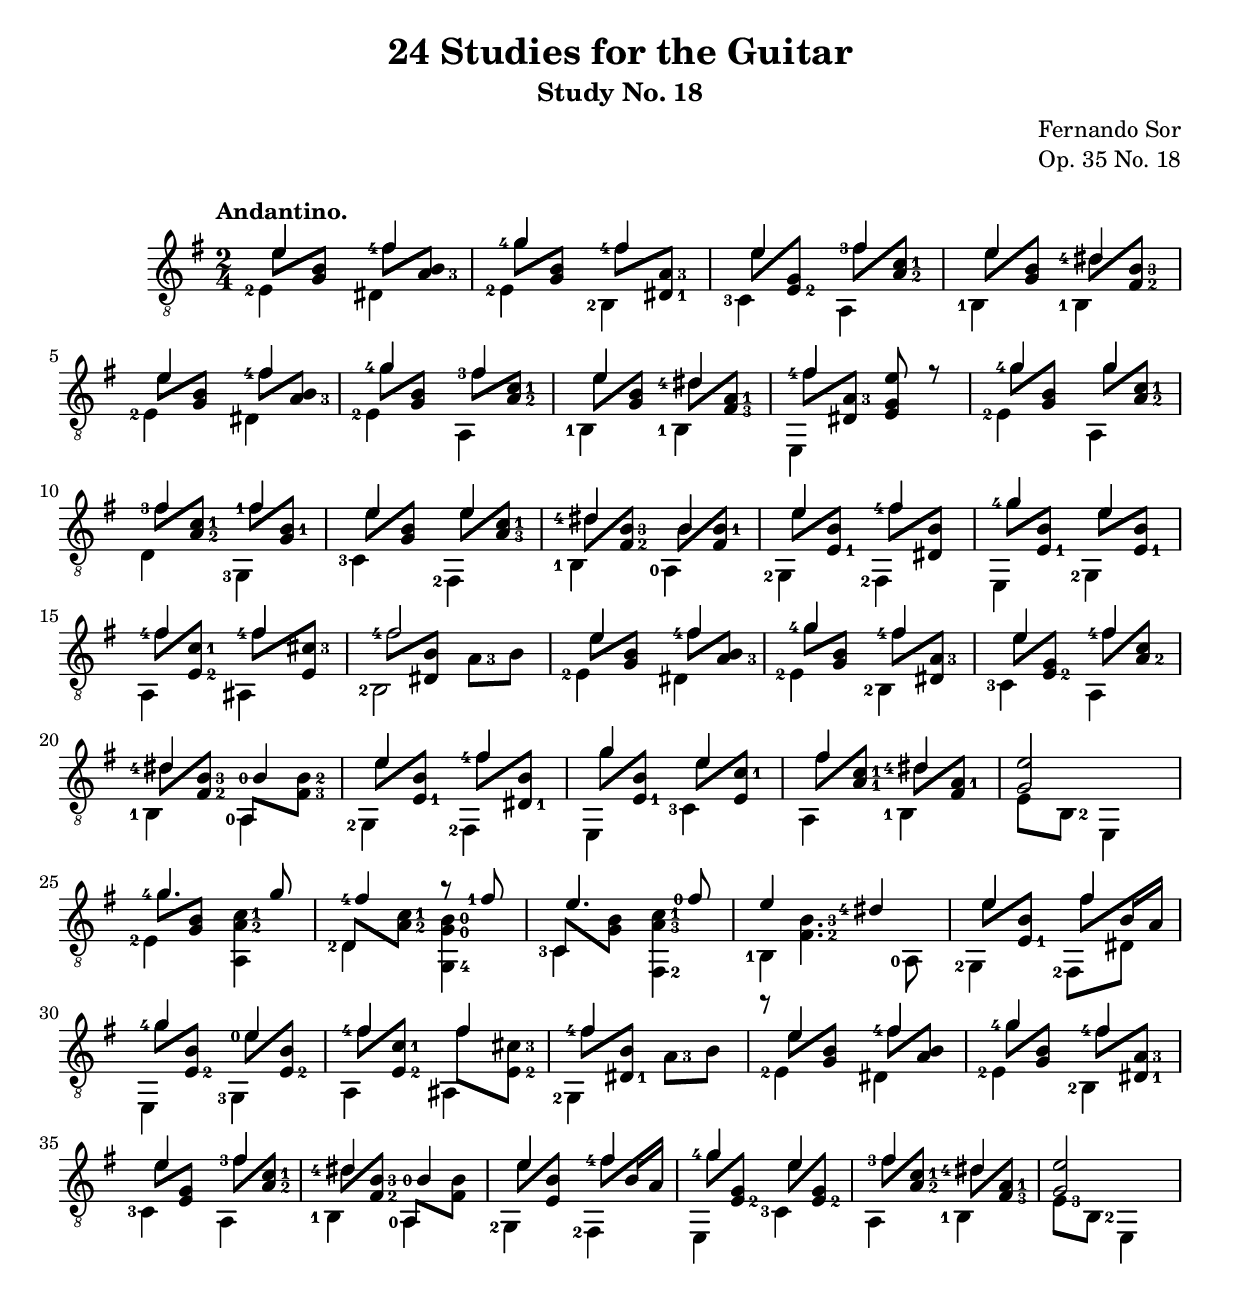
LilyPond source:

\version "2.18.2"

% I'm not a fan of the excessive kneed beams in this transcription
% but the style follows that of the Simrock source.

\header {
  title = "24 Studies for the Guitar"
  subtitle = "Study No. 18"
  composer = "Fernando Sor"
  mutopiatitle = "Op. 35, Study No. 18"
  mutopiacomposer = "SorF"
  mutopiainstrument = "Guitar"
  opus = "Op. 35 No. 18"
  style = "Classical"
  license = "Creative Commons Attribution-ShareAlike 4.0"
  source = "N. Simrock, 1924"
  % From Boije 482, enscribed "Bonn Chez N. Simrock"
  date = "1828"
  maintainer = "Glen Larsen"
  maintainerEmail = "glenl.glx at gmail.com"
}


\paper {
  % add space between composer/opus markup and first staff
  markup-system-spacing #'padding = #3
  % add a little space between composer and opus
  markup-markup-spacing #'padding = #1.2
  top-margin = 7\mm
  bottom-margin = 6\mm
}

\layout {
  \context {
    \Staff
    \override Fingering #'staff-padding = #'()
    \override Fingering #'add-stem-support = ##t
    \mergeDifferentlyDottedOn
    \mergeDifferentlyHeadedOn
  }
  \context {
    \Dynamics
    \override DynamicTextSpanner #'style = #'none
  }
}

global = {
  \time 2/4
  \key e \minor
}

mybreak = { \break }

upperVoice = \relative c' {
  \voiceOne
  \set fingeringOrientations = #'(left)
  \tempo "Andantino."
  e4 <fis-4> |
  <g-4>4 <fis-4> |
  e4 <fis-3> |
  e4 <dis-4> |
  \mybreak
  e4 <fis-4> |
  <g-4>4 <fis-3> |
  e4 <dis-4> |
  <fis-4>4 <e g, e>8 r |
  <g-4>4 g |
  \mybreak
  <fis-3>4 <fis-1> |
  e4 e |
  <dis-4>4 b |
  e4 <fis-4> |
  <g-4>4 e |
  \mybreak
  <fis-4>4 <fis-4> |
  <fis-4>2 |
  e4 <fis-4> |
  <g-4>4 <fis-4> |
  e4 <fis-4> |
  \mybreak
  <dis-4>4 \once\shiftOnn <b-0> |
  e4 <fis-4> |
  g4 e |
  fis4 <dis-4> |
  <e g,>2 |
  \mybreak
  <g-4>4. g8 |
  \once\shiftOnn <fis-4>4 r8 <fis-1> |
  \once\shiftOnn e4. <fis-0>8 |
  e4 <dis-4> |
  e4 fis |
  \mybreak
  <g-4>4 <e-0> |
  <fis-4>4 fis |
  <fis-4>4 s |
  e4 <fis-4> |
  <g-4>4 <fis-4> |
  \mybreak
  e4 <fis-3> |
  <dis-4>4 \once\shiftOnn <b-0> |
  e4 <fis-4> |
  <g-4>4 e |
  <fis-3>4 <dis-4> |
  <e g,>2
  \bar ".|"
}

% The following macros facilitate the kneed beaming and
% saved me a fair bit of typing.

altpair =
#(define-music-function (parser location beamdim p1 p2)
  (number-pair? ly:music? ly:music?)
   #{
        \temporary \override Beam.positions = #beamdim
        #p1 \once\stemUp #p2
        \revert Beam.positions
   #})

altppair =
#(define-music-function (parser location beamdim p1 p2 p3 p4)
  (number-pair? ly:music? ly:music? ly:music? ly:music?)
   #{
        \temporary \override Beam.positions = #beamdim
        #p1 \once\stemUp #p2 #p3 \once\stemUp #p4
        \revert Beam.positions
   #})

raltpair =
#(define-music-function (parser location beamdim p1 p2)
  (number-pair? ly:music? ly:music?)
   #{
        \temporary \override Beam.positions = #beamdim
        \once\stemUp #p1 #p2
        \revert Beam.positions
   #})


lowerVoice = \relative c' {
  \voiceTwo
  \set fingeringOrientations = #'(right)
  \altppair #'(-0.5 . 2) e8 <b g> fis'8 <b, a-3> |
  \altppair #'(-0.5 . 2) g'8 <b, g> fis'8 <a,-3 dis,-1> |
  \altppair #'(-1 . 3) e'8 <g, e-2> fis' <c-1 a-2> |
  \altppair #'(-1 . 3) e8 <b g> dis <b-3 fis-2> |

  \altppair #'(-0.5 . 2) e8 <b g> fis' <b, a-3> |
  \altppair #'(-0.5 . 2) g'8 <b, g> fis' <c-1 a-2> |
  \altppair #'(-1.5 . 2) e8 <b g> dis <a-1 fis-3> |
  \altpair #'(-1 . 2) fis'8 <a,-3 dis,> s4 |
  \altppair #'(0 . 3) g'8 <b, g> g' <c,-1 a-2> |

  \altppair #'(0 . 3) fis8 <c-1 a-2> fis <b,-1 g> |
  \altppair #'(-1 . 2.5) e8 <b g> e <c-1 a-3> |
  \altppair #'(-2 . 2) dis8 <b-3 fis-2> b <b-1 fis> |
  \altppair #'(-1 . 2) e8 <b e,-1> fis' <b, dis,> |
  \altppair #'(-0.5 . 2) g'8 <b, e,-1> e <b e,-1> |

  \altppair #'(-0.5 . 3) fis'8 <c-1 e,-2> fis <cis-3 e,> |
  \altpair #'(-0.5 . 2) fis8 <b, dis,> <a-3> b |
  \altppair #'(-0.5 . 2) e8 <b g> fis' <b, a-3> |
  \altpair #'(0 . 2) g'8 <b, g> \altpair #'(-1 . 2) fis' <a,-3 dis,> |
  \altpair #'(-1 . 2) e'8 <g, e-2> \altpair #'(-1 . 3) fis' <c a-2> |

  \altpair #'(-1.5 . 2.4) dis8 <b-3 fis-2> \raltpair #'(-2 . -3.5) a, <fis'-3 b-2> |
  \altppair #'(-1 . 2.5) e'8 <b e,-1> fis' <b, dis,-1> |
  \altppair #'(-1 . 2.5) g'8 <b, e,-1> e8 <c-1 e,> |
  \altpair #'(-1 . 3) fis8 <c-1 a-1> \altpair #'(-1.5 . 2) dis <a-1 fis> |
  e8 <b-2> e,4 |

  \altpair #'(0 . 2) g''8 <b, g>  <c-1 a-2 a,>4 |
  \raltpair #'(0 . -2.5) d,8 <c'-1 a-2> <b-0 g-0 g,-4>4 |
  \raltpair #'(0 . -3) c,8 <b' g> <c-1 a-3 fis,-2>4 |
  r8 <b-3 fis-2>4. |
  \altpair #'(-0.5 . 2.5) e8 <b e,-1>
    \override Beam.positions = #'(-1 . 4 ) fis' \stemUp b,16 a \stemDown \revert Beam.positions |

  \altpair #'(0 . 2.5) g'8 <b, e,-2> \altpair #'(-1 . 2.8) e <b e,-2> |
  \altpair #'(-0.5 . 3) fis'8 <c-1 e,-2> fis <cis-3 e,-2> |
  \altpair #'(-0.5 . 2.5) fis8 <b, dis,-1> <a-3> b |
  \altppair #'(-0.5 . 2.5) e8 <b g> fis' <b, a> |
  \altppair #'(-0.5 . 2.5) g'8 <b, g> fis' <a,-3 dis,-1> |

  \altpair #'(-0.5 . 1.5) e'8 <g, e> \altpair #'(-1 . 2.5) fis' <c-1 a-2> |
  \altpair #'(-1 . 2.5) dis8 <b-3 fis-2> \raltpair #'(-2 . -3.5) a, <b' fis> |
  \altpair #'(-1 . 2.5) e8 <b e,>
    \override Beam.positions = #'(-0.5 . 4) fis' \stemUp b,16 a \stemDown \revert Beam.positions |
  \altpair #'(-0.5 . 2.5) g'8 <g, e-2> \altpair #'(-1 . 2.5) e' <g, e-2> |
  \altpair #'(-0.5 . 3) fis' <c-1 a-2> \altpair #'(-1.5 . 2) dis <a-1 fis-3> |
  <e-3>8 <b-2> e,4 |
}

middleVoice = \relative c {
  \voiceThree
  \set fingeringOrientations = #'(left)
  \stemDown
  \shiftOn
  <e-2>4 dis |
  <e-2>4 <b-2> |
  <c-3>4 a |
  <b-1>4 <b-1> |

  <e-2>4 dis |
  <e-2>4 a, |
  <b-1>4 <b-1> |
  e,4 s |
  <e'-2>4 a, |

  d4 <g,-3> |
  <c-3>4 <fis,-2> |
  <b-1>4 <a-0> |
  <g-2>4 <fis-2> |
  e4 <g-2> |

  a4 ais |
  <b-2>2 |
  <e-2>4 dis |
  <e-2>4 <b-2> |
  <c-3>4 a |

  <b-1>4 <a-0> |
  <g-2>4 <fis-2> |
  e4 <c'-3> |
  a4 <b-1> |
  s2 |

  <e-2>4 s |
  <d-2>4 s |
  <c-3>4 s |
  <b-1>4 s8 <a-0> |
  <g-2>4 <fis-2>8 dis' |

  e,4 <g-3> |
  a4 ais |
  <g-2>4 s |
  <e'-2>4 dis |
  <e-2>4 <b-2> |

  <c-3>4 a |
  <b-1>4 <a-0> |
  <g-2>4 <fis-2> |
  e4 <c'-3> |
  a4 <b-1> |
  s2
}

\score {
  <<
    \new Staff = "Guitar" \with {
      midiInstrument = #"acoustic guitar (nylon)"
    }
    <<
      \global
      \clef "treble_8"
      \new Voice = "upperVoice" \upperVoice
      \new Voice = "lowerVoice" \lowerVoice
      \new Voice = "middleVoice" \middleVoice
    >>
  >>
  \layout {}
  \midi {
    \tempo 4 = 90
  }
}
